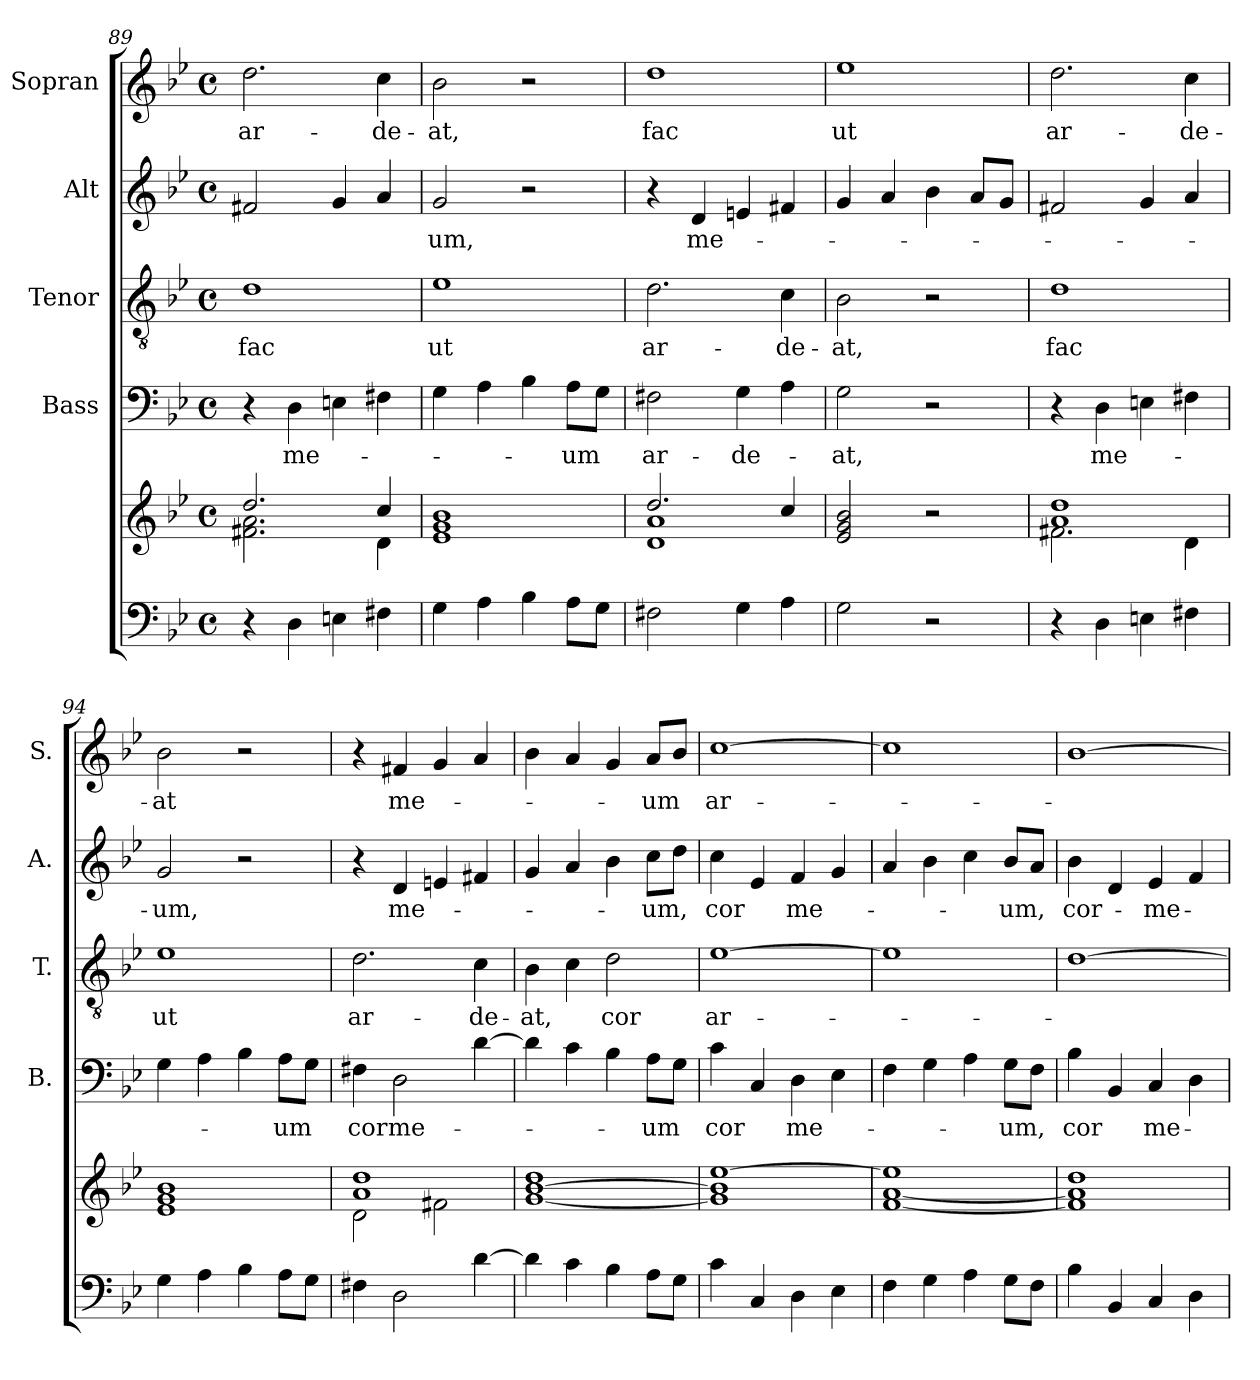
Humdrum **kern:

**kern	**kern	**kern	**text	**kern	**text	**kern	**text	**kern	**text
*part5	*part5	*part4	*part4	*part3	*part3	*part2	*part2	*part1	*part1
*staff6	*staff5	*staff4	*staff4	*staff3	*staff3	*staff2	*staff2	*staff1	*staff1
*	*	*I"Bass	*	*I"Tenor	*	*I"Alt	*	*I"Sopran	*
*	*	*I'B.	*	*I'T.	*	*I'A.	*	*I'S.	*
*clefF4	*clefG2	*clefF4	*	*clefGv2	*	*clefG2	*	*clefG2	*
*k[b-e-]	*k[b-e-]	*k[b-e-]	*	*k[b-e-]	*	*k[b-e-]	*	*k[b-e-]	*
*B-:	*B-:	*B-:	*	*B-:	*	*B-:	*	*B-:	*
*M4/4	*M4/4	*M4/4	*	*M4/4	*	*M4/4	*	*M4/4	*
*met(c)	*met(c)	*met(c)	*	*met(c)	*	*met(c)	*	*met(c)	*
=89	=89	=89	=89	=89	=89	=89	=89	=89	=89
*	*^	*	*	*	*	*	*	*	*
!	!	!	!	!	!	!LO:LY:b	!	!	!	!LO:LY:b
4r	2.dd/	2.f#X\ 2.a\	4r	.	1d	fac	2f#X/	.	2.dd\	ar-
!	!	!	!	!LO:LY:b	!	!	!	!	!	!
4D\	.	.	4D\	me-	.	.	.	.	.	.
4En\	.	.	4En\	.	.	.	4g/	.	.	.
!	!	!	!	!	!	!	!	!	!	!LO:LY:b
4F#X\	4cc/	4d\	4F#X\	.	.	.	4a/	.	4cc\	-de-
!!LO:LB:g=z
=90	=90	=90	=90	=90	=90	=90	=90	=90	=90	=90
!	!	!	!	!	!	!LO:LY:b	!	!LO:LY:b	!	!LO:LY:b
*	*v	*v	*	*	*	*	*	*	*	*
4G\	1e- 1g 1b-	4G\	.	1e-	ut	2g/	-um,	2b-\	-at,
4A\	.	4A\	.	.	.	.	.	.	.
4B-\	.	4B-\	.	.	.	2r	.	2r	.
!	!	!	!LO:LY:b	!	!	!	!	!	!
8A\L	.	8A\L	-um	.	.	.	.	.	.
8G\J	.	8G\J	.	.	.	.	.	.	.
=91	=91	=91	=91	=91	=91	=91	=91	=91	=91
*	*^	*	*	*	*	*	*	*	*
!	!	!	!	!LO:LY:b	!	!LO:LY:b	!	!	!	!LO:LY:b
2F#X\	2.dd/	1d 1a	2F#X\	ar-	2.d\	ar-	4r	.	1dd	fac
!	!	!	!	!	!	!	!	!LO:LY:b	!	!
.	.	.	.	.	.	.	4d/	me-	.	.
!	!	!	!	!LO:LY:b	!	!	!	!	!	!
4G\	.	.	4G\	-de-	.	.	4en/	.	.	.
!	!	!	!	!	!	!LO:LY:b	!	!	!	!
4A\	4cc/	.	4A\	.	4c\	-de-	4f#X/	.	.	.
*	*v	*v	*	*	*	*	*	*	*	*
=92	=92	=92	=92	=92	=92	=92	=92	=92	=92
!	!	!	!LO:LY:b	!	!LO:LY:b	!	!	!	!LO:LY:b
2G\	2e-/ 2g/ 2b-/	2G\	-at,	2B-\	-at,	4g/	.	1ee-	ut
.	.	.	.	.	.	4a/	.	.	.
2r	2r	2r	.	2r	.	4b-\	.	.	.
.	.	.	.	.	.	8a/L	.	.	.
.	.	.	.	.	.	8g/J	.	.	.
=93	=93	=93	=93	=93	=93	=93	=93	=93	=93
*	*^	*	*	*	*	*	*	*	*
!	!	!	!	!	!	!LO:LY:b	!	!	!	!LO:LY:b
4r	1a 1dd	2.f#X\	4r	.	1d	fac	2f#X/	.	2.dd\	ar-
!	!	!	!	!LO:LY:b	!	!	!	!	!	!
4D\	.	.	4D\	me-	.	.	.	.	.	.
4En\	.	.	4En\	.	.	.	4g/	.	.	.
!	!	!	!	!	!	!	!	!	!	!LO:LY:b
4F#X\	.	4d\	4F#X\	.	.	.	4a/	.	4cc\	-de-
=94	=94	=94	=94	=94	=94	=94	=94	=94	=94	=94
!	!	!	!	!	!	!LO:LY:b	!	!LO:LY:b	!	!LO:LY:b
4G\	1g 1b-	1e-	4G\	.	1e-	ut	2g/	-um,	2b-\	-at
4A\	.	.	4A\	.	.	.	.	.	.	.
4B-\	.	.	4B-\	.	.	.	2r	.	2r	.
!	!	!	!	!LO:LY:b	!	!	!	!	!	!
8A\L	.	.	8A\L	-um	.	.	.	.	.	.
8G\J	.	.	8G\J	.	.	.	.	.	.	.
=95	=95	=95	=95	=95	=95	=95	=95	=95	=95	=95
!	!	!	!	!LO:LY:b	!	!LO:LY:b	!	!	!	!
4F#X\	1a 1dd	2d\	4F#X\	cor	2.d\	ar-	4r	.	4r	.
!	!	!	!	!LO:LY:b	!	!	!	!LO:LY:b	!	!LO:LY:b
2D\	.	.	2D\	me-	.	.	4d/	me-	4f#X/	me-
.	.	2f#X\	.	.	.	.	4en/	.	4g/	.
!	!	!	!	!	!	!LO:LY:b	!	!	!	!
[4d\	.	.	[4d\	.	4c\	-de-	4f#X/	.	4a/	.
*	*v	*v	*	*	*	*	*	*	*	*
!!LO:PB:g=z
=96	=96	=96	=96	=96	=96	=96	=96	=96	=96
!	!	!	!	!	!LO:LY:b	!	!	!	!
4d\]	[1g [1b- 1dd	4d\]	.	4B-\	-at,	4g/	.	4b-\	.
4c\	.	4c\	.	4c\	.	4a/	.	4a/	.
!	!	!	!	!	!LO:LY:b	!	!	!	!
4B-\	.	4B-\	.	2d\	cor	4b-\	.	4g/	.
!	!	!	!LO:LY:b	!	!	!	!LO:LY:b	!	!LO:LY:b
8A\L	.	8A\L	-um	.	.	8cc\L	-um,	8a/L	-um
8G\J	.	8G\J	.	.	.	8dd\J	.	8b-/J	.
=97	=97	=97	=97	=97	=97	=97	=97	=97	=97
!	!	!	!LO:LY:b	!	!LO:LY:b	!	!LO:LY:b	!	!LO:LY:b
4c\	1g] 1b-] [1ee-	4c\	cor	[1e-	ar-	4cc\	cor	[1cc	ar-
4C/	.	4C/	.	.	.	4e-/	.	.	.
!	!	!	!LO:LY:b	!	!	!	!LO:LY:b	!	!
4D\	.	4D\	me-	.	.	4f/	me-	.	.
4E-\	.	4E-\	.	.	.	4g/	.	.	.
=98	=98	=98	=98	=98	=98	=98	=98	=98	=98
4F\	[1f [1a 1ee-]	4F\	.	1e-]	.	4a/	.	1cc]	.
4G\	.	4G\	.	.	.	4b-\	.	.	.
4A\	.	4A\	.	.	.	4cc\	.	.	.
!	!	!	!LO:LY:b	!	!	!	!LO:LY:b	!	!
8G\L	.	8G\L	-um,	.	.	8b-/L	-um,	.	.
8F\J	.	8F\J	.	.	.	8a/J	.	.	.
=99	=99	=99	=99	=99	=99	=99	=99	=99	=99
!	!	!	!LO:LY:b	!	!	!	!LO:LY:b	!	!
4B-\	1f] 1a] 1dd	4B-\	cor	[1d	.	4b-\	cor-	[1b-	.
4BB-/	.	4BB-/	.	.	.	4d/	.	.	.
!	!	!	!LO:LY:b	!	!	!	!LO:LY:b	!	!
4C/	.	4C/	me-	.	.	4e-/	-me-	.	.
4D\	.	4D\	.	.	.	4f/	.	.	.
=	=	=	=	=	=	=	=	=	=
*-	*-	*-	*-	*-	*-	*-	*-	*-	*-
